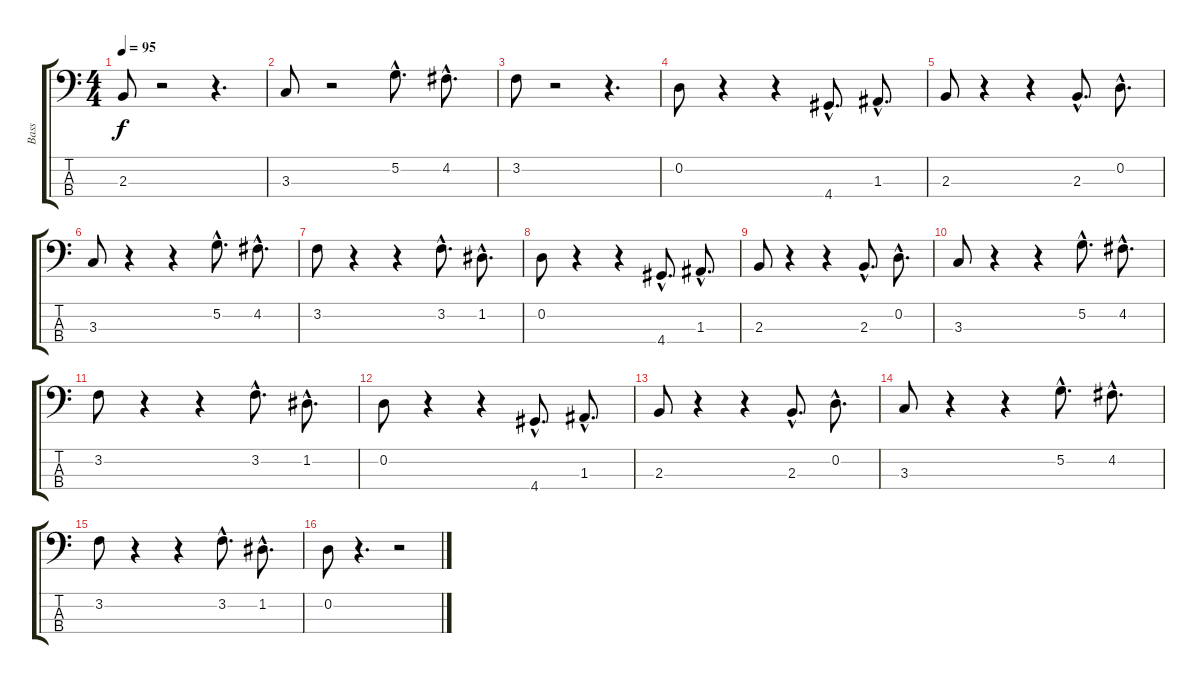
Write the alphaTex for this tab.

\track ("Bass" "Bass") {instrument electricbassfinger}
\staff {score tabs}
\tuning (G2 D2 A1 E1) {hide}
\ts (4 4)
\tempo 95
\clef f4
\ks c
2.3.8{dy f volume 9 instrument electricbassfinger} r.2 r.4{d} |
3.3.8 r.2 5.2{hac}.8{d} 4.2{hac}.8{d} |
3.2.8 r.2 r.4{d} |
0.2.8 r.4 r.4 4.4{hac}.8{d volume 15} 1.3{hac}.8{d} |
2.3.8 r.4 r.4 2.3{hac}.8{d} 0.2{hac}.8{d} |
3.3.8 r.4 r.4 5.2{hac}.8{d} 4.2{hac}.8{d} |
3.2.8 r.4 r.4 3.2{hac}.8{d} 1.2{hac}.8{d} |
0.2.8 r.4 r.4 4.4{hac}.8{d} 1.3{hac}.8{d} |
2.3.8 r.4 r.4 2.3{hac}.8{d} 0.2{hac}.8{d} |
3.3.8 r.4 r.4 5.2{hac}.8{d} 4.2{hac}.8{d} |
3.2.8 r.4 r.4 3.2{hac}.8{d} 1.2{hac}.8{d} |
0.2.8 r.4 r.4 4.4{hac}.8{d} 1.3{hac}.8{d} |
2.3.8 r.4 r.4 2.3{hac}.8{d} 0.2{hac}.8{d} |
3.3.8 r.4 r.4 5.2{hac}.8{d} 4.2{hac}.8{d} |
3.2.8 r.4 r.4 3.2{hac}.8{d} 1.2{hac}.8{d} |
0.2.8 r.4{d} r.2
